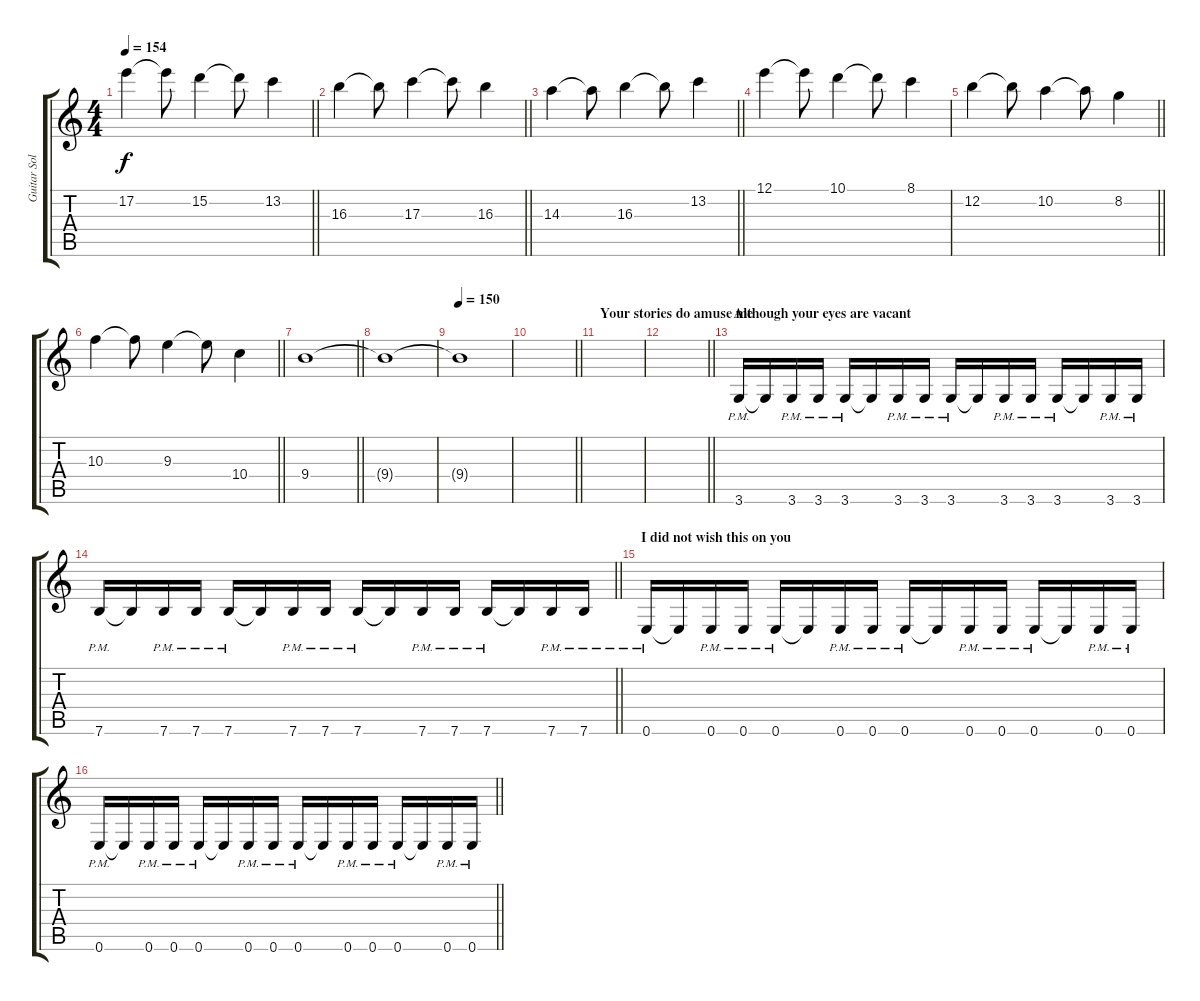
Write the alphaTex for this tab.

\track ("Guitar Solo" "Guitar Sol") {instrument distortionguitar}
\staff {score tabs}
\tuning (E4 B3 G3 D3 A2 E2) {hide}
\ts (4 4)
\tempo 154
\clef g2
\barLineRight lightlight
\ks c
17.2.4{dy f} 17.2{t}.8 15.2.4 15.2{t}.8 13.2.4 |
\barLineRight lightlight
16.3.4 16.3{t}.8 17.3.4 17.3{t}.8 16.3.4 |
\barLineRight lightlight
14.3.4 14.3{t}.8 16.3.4 16.3{t}.8 13.2.4 |
12.1.4 12.1{t}.8 10.1.4 10.1{t}.8 8.1.4 |
\barLineRight lightlight
12.2.4 12.2{t}.8 10.2.4 10.2{t}.8 8.2.4 |
\barLineRight lightlight
10.3.4 10.3{t}.8 9.3.4 9.3{t}.8 10.4.4 |
\barLineRight lightlight
9.4.1 |
9.4{t}.1 |
\tempo 150
9.4{t}.1 |
\barLineRight lightlight
|
\section ("" "Your stories do amuse me")
|
\barLineRight lightlight
|
\section ("" "Although your eyes are vacant")
3.6{pm}.16 3.6{t}.16 3.6{pm}.16 3.6{pm}.16 3.6{pm}.16 3.6{t}.16 3.6{pm}.16 3.6{pm}.16 3.6{pm}.16 3.6{t}.16 3.6{pm}.16 3.6{pm}.16 3.6{pm}.16 3.6{t}.16 3.6{pm}.16 3.6{pm}.16 |
\barLineRight lightlight
7.6{pm}.16 7.6{t}.16 7.6{pm}.16 7.6{pm}.16 7.6{pm}.16 7.6{t}.16 7.6{pm}.16 7.6{pm}.16 7.6{pm}.16 7.6{t}.16 7.6{pm}.16 7.6{pm}.16 7.6{pm}.16 7.6{t}.16 7.6{pm}.16 7.6{pm}.16 |
\section ("" "I did not wish this on you")
0.6{pm}.16 0.6{t}.16 0.6{pm}.16 0.6{pm}.16 0.6{pm}.16 0.6{t}.16 0.6{pm}.16 0.6{pm}.16 0.6{pm}.16 0.6{t}.16 0.6{pm}.16 0.6{pm}.16 0.6{pm}.16 0.6{t}.16 0.6{pm}.16 0.6{pm}.16 |
\barLineRight lightlight
0.6{pm}.16 0.6{t}.16 0.6{pm}.16 0.6{pm}.16 0.6{pm}.16 0.6{t}.16 0.6{pm}.16 0.6{pm}.16 0.6{pm}.16 0.6{t}.16 0.6{pm}.16 0.6{pm}.16 0.6{pm}.16 0.6{t}.16 0.6{pm}.16 0.6{pm}.16
